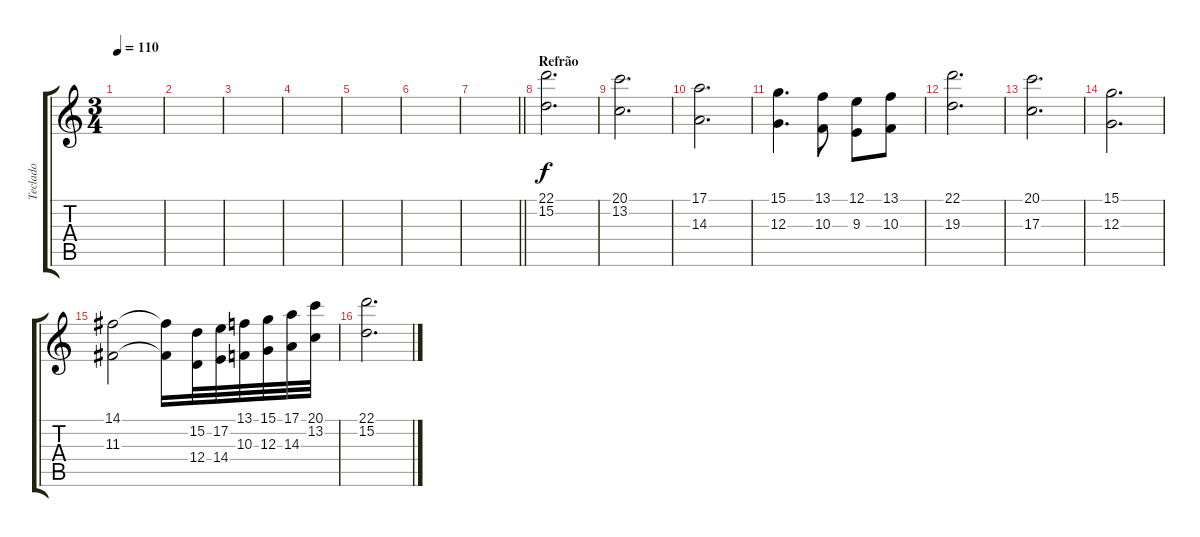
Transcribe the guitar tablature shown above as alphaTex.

\track ("Teclado" "Teclado") {instrument stringensemble1}
\staff {score tabs}
\tuning (E4 B3 G3 D3 A2 E2) {hide}
\ts (3 4)
\tempo 110
\clef g2
\ks c
|
|
|
|
|
|
\barLineRight lightlight
|
\section ("" "Refrão")
(22.1 15.2).2{d} |
(20.1 13.2).2{d} |
(17.1 14.3).2{d} |
(15.1 12.3).4{d} (13.1 10.3).8 (12.1 9.3).8 (13.1 10.3).8 |
(22.1 19.3).2{d} |
(20.1 17.3).2{d} |
(15.1 12.3).2{d} |
(14.1 11.3).2 (14.1{t} 11.3{t}).16 (15.2 12.4).32 (17.2 14.4).32 (13.1 10.3).32 (15.1 12.3).32 (17.1 14.3).32 (20.1 13.2).32 |
(22.1 15.2).2{d}
